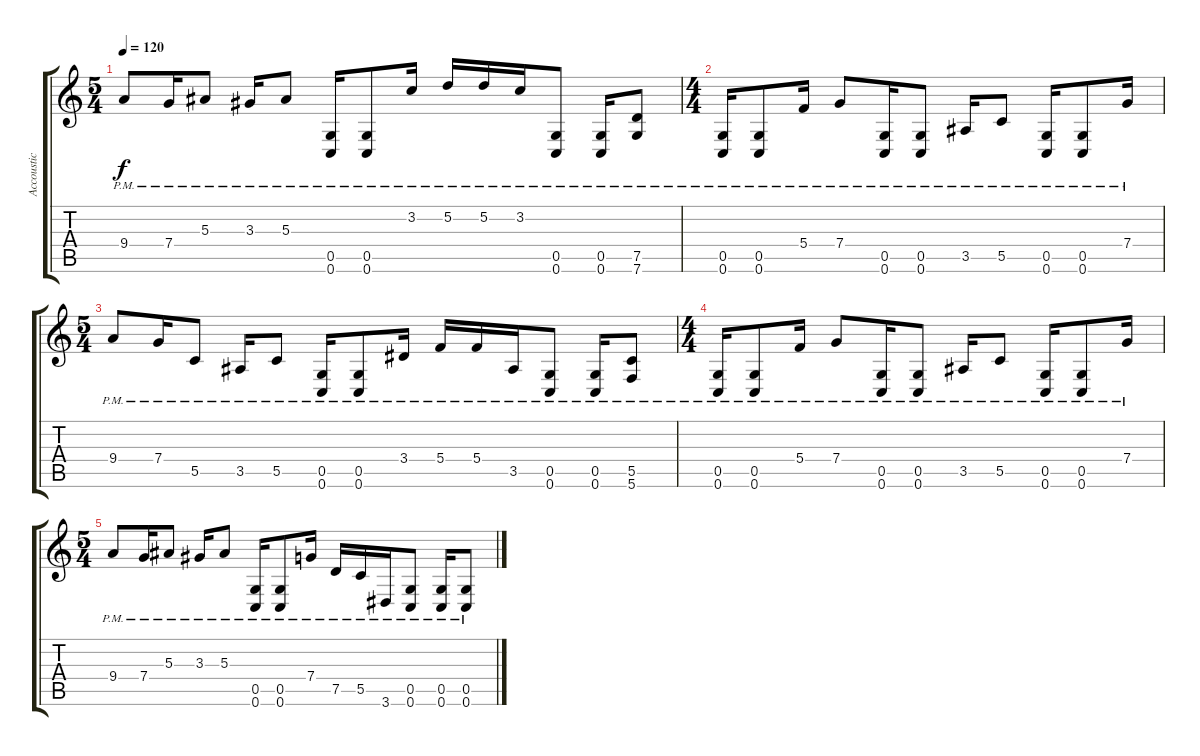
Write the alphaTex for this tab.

\track ("Accoustic Guitar" "Accoustic ") {instrument acousticguitarsteel}
\staff {score tabs}
\tuning (D4 A3 F3 C3 G2 C2) {hide}
\ts (5 4)
\tempo 120
\clef g2
\ks c
9.4{pm}.8{dy f} 7.4{pm}.16 5.3{pm}.8 3.3{pm}.16 5.3{pm}.8 (0.5{pm} 0.6{pm}).16 (0.5{pm} 0.6{pm}).8 3.2{pm}.16 5.2{pm}.16 5.2{pm}.16 3.2{pm}.16 (0.5{pm} 0.6{pm}).8 (0.5{pm} 0.6{pm}).16 (7.5{pm} 7.6{pm}).8 |
\ts (4 4)
(0.5{pm} 0.6{pm}).16 (0.5{pm} 0.6{pm}).8 5.4{pm}.16 7.4{pm}.8 (0.5{pm} 0.6{pm}).16 (0.5{pm} 0.6{pm}).8 3.5{pm}.16 5.5{pm}.8 (0.5{pm} 0.6{pm}).16 (0.5{pm} 0.6{pm}).8 7.4{pm}.16 |
\ts (5 4)
9.4{pm}.8 7.4{pm}.16 5.5{pm}.8 3.5{pm}.16 5.5{pm}.8 (0.5{pm} 0.6{pm}).16 (0.5{pm} 0.6{pm}).8 3.4{pm}.16 5.4{pm}.16 5.4{pm}.16 3.5{pm}.16 (0.5{pm} 0.6{pm}).8 (0.5{pm} 0.6{pm}).16 (5.5{pm} 5.6{pm}).8 |
\ts (4 4)
(0.5{pm} 0.6{pm}).16 (0.5{pm} 0.6{pm}).8 5.4{pm}.16 7.4{pm}.8 (0.5{pm} 0.6{pm}).16 (0.5{pm} 0.6{pm}).8 3.5{pm}.16 5.5{pm}.8 (0.5{pm} 0.6{pm}).16 (0.5{pm} 0.6{pm}).8 7.4{pm}.16 |
\ts (5 4)
9.4{pm}.8 7.4{pm}.16 5.3{pm}.8 3.3{pm}.16 5.3{pm}.8 (0.5{pm} 0.6{pm}).16 (0.5{pm} 0.6{pm}).8 7.4{pm}.16 7.5{pm}.16 5.5{pm}.16 3.6{pm}.16 (0.5{pm} 0.6{pm}).8 (0.5{pm} 0.6{pm}).16 (0.5{pm} 0.6{pm}).8
